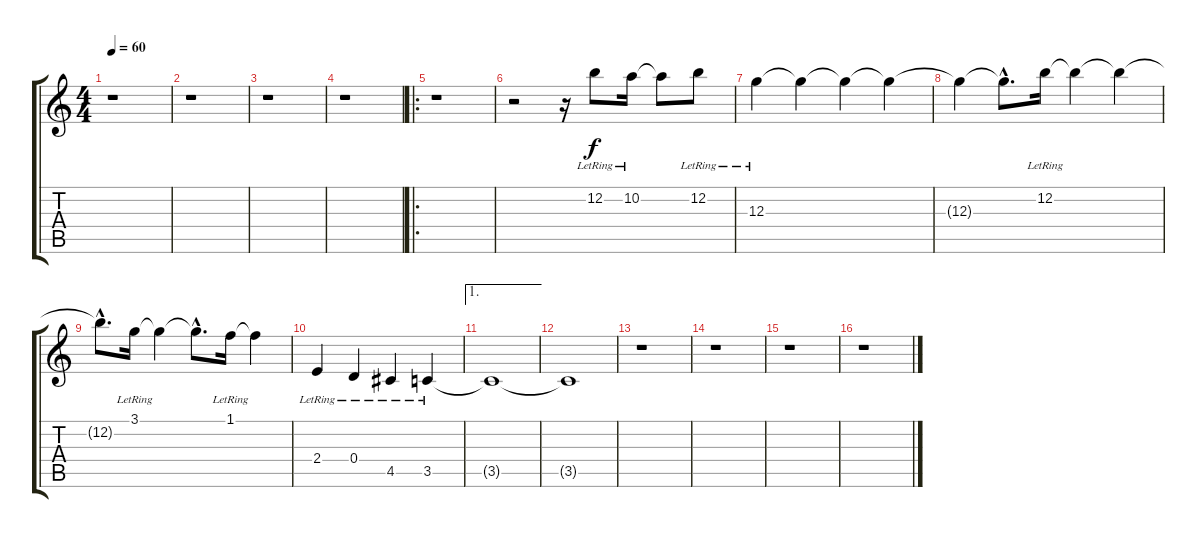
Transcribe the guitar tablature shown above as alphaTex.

\track "" {instrument acousticguitarsteel}
\staff {score tabs}
\tuning (E4 B3 G3 D3 A2 E2) {hide}
\ts (4 4)
\tempo 60
\clef g2
\ks c
r.1{dy f instrument acousticguitarsteel} |
r.1 |
r.1 |
r.1 |
\ro
r.1 |
r.2 r.16 12.2{lr}.8 10.2{lr}.16 10.2{t}.8 12.2{lr}.8 |
12.3{lr}.4 12.3{t}.4 12.3{t}.4 12.3{t}.4 |
12.3{t}.4 12.3{hac t}.8{d} 12.2{lr}.16 12.2{t}.4 12.2{t}.4 |
12.2{hac t}.8{d} 3.1{lr}.16 3.1{t}.4 3.1{hac t}.8{d} 1.1{lr}.16 1.1{t}.4 |
2.4{lr}.4 0.4{lr}.4 4.5{lr}.4 3.5{lr}.4 |
\ae 1
3.5{t}.1 |
3.5{t}.1 |
r.1 |
r.1 |
r.1 |
r.1
